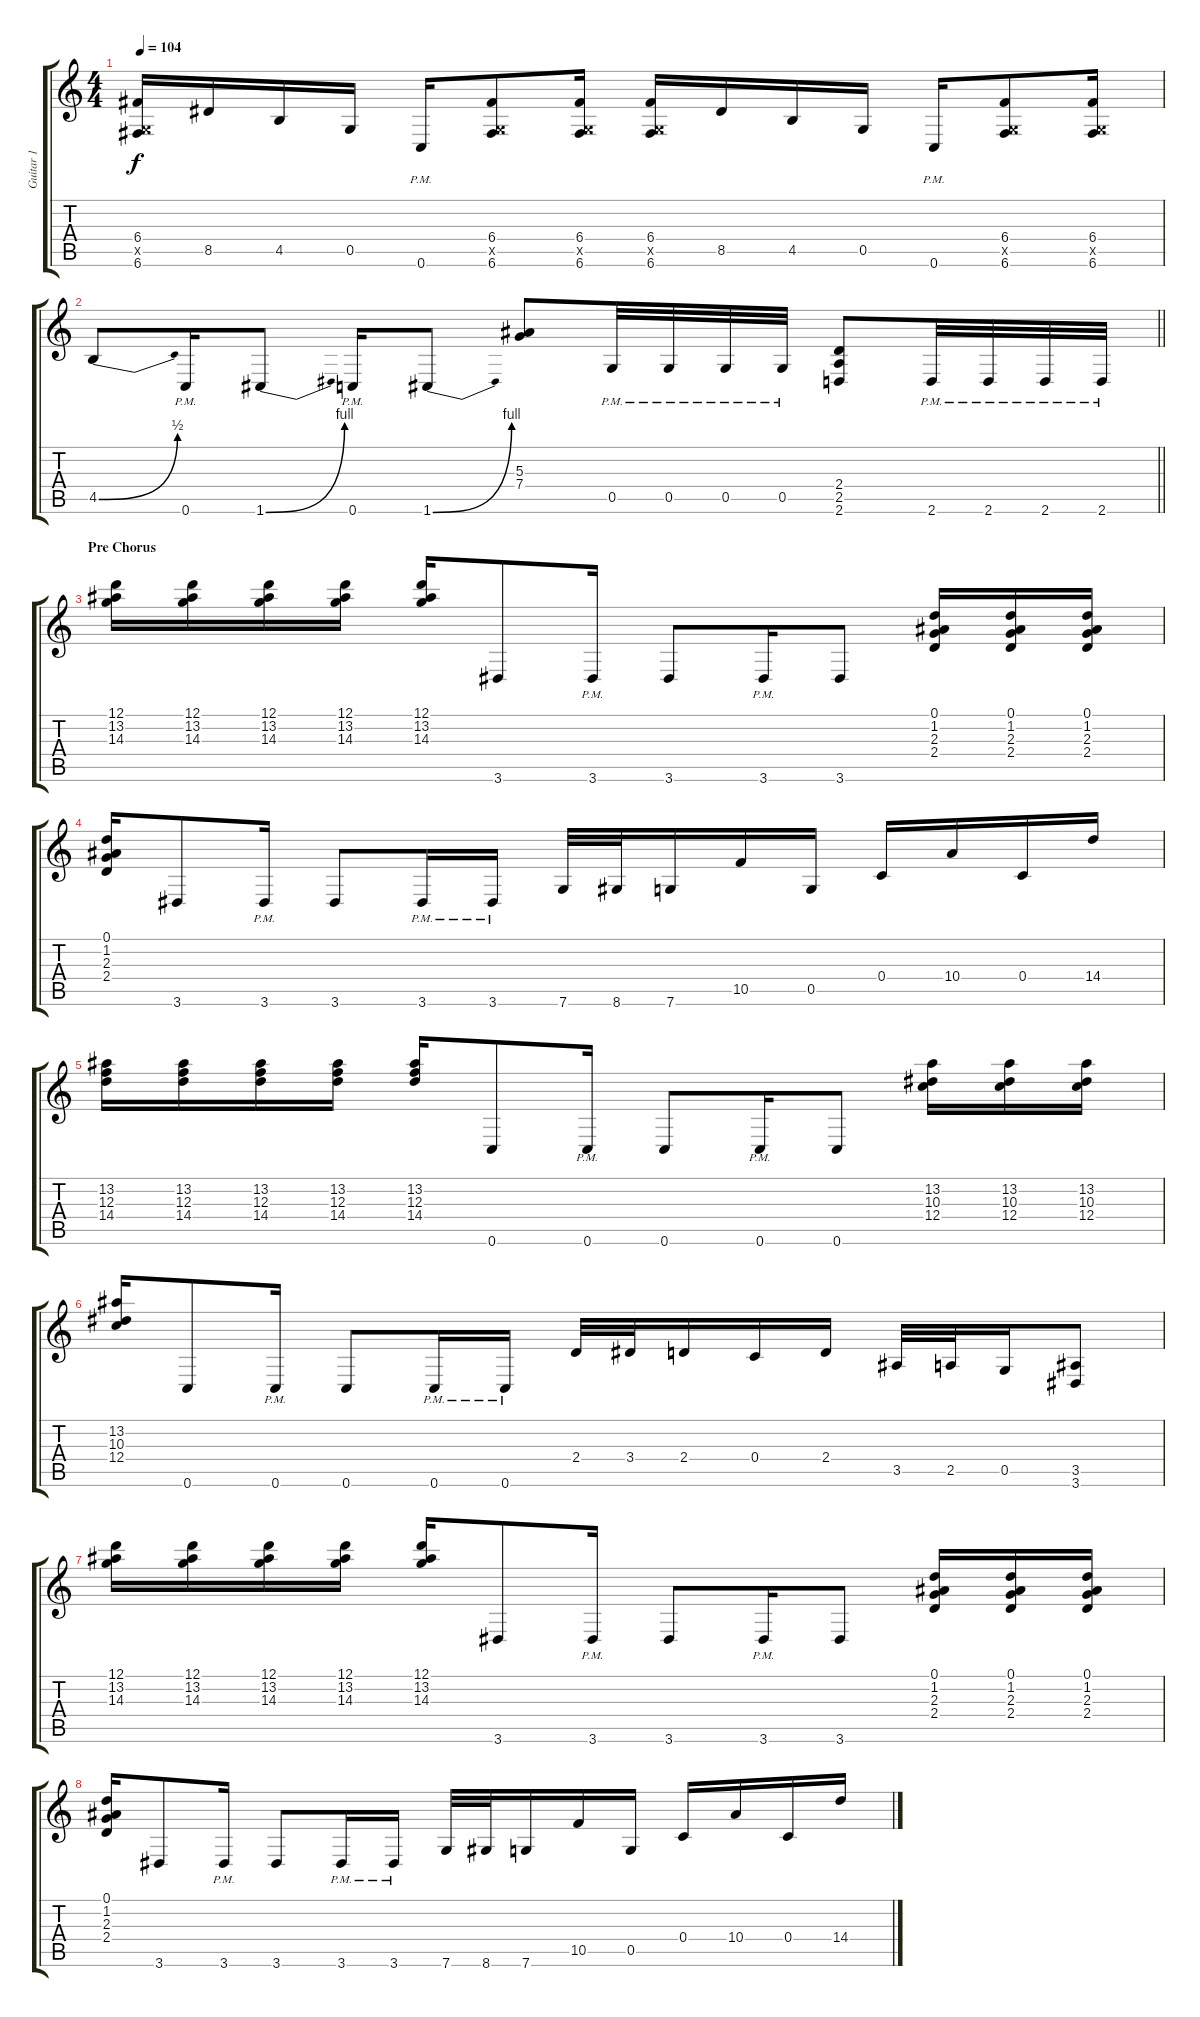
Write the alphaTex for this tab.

\track ("Guitar 1" "Guitar 1") {instrument distortionguitar}
\staff {score tabs}
\tuning (D4 A3 F3 C3 G2 C2) {hide}
\ts (4 4)
\tempo 104
\clef g2
\ks c
(6.4 0.5{x} 6.6).16{dy f} 8.5.16 4.5.16 0.5.16 0.6{pm}.16 (6.4 0.5{x} 6.6).8 (6.4 0.5{x} 6.6).16 (6.4 0.5{x} 6.6).16 8.5.16 4.5.16 0.5.16 0.6{pm}.16 (6.4 0.5{x} 6.6).8 (6.4 0.5{x} 6.6).16 |
\barLineRight lightlight
4.5{be (bend 0 0 60 2)}.8 0.6{pm}.16 1.6{be (bend 0 0 60 4)}.8 0.6{pm}.16 1.6{be (bend 0 0 60 4)}.8 (5.3 7.4).8 0.5{pm}.32 0.5{pm}.32 0.5{pm}.32 0.5{pm}.32 (2.4 2.5 2.6).8 2.6{pm}.32 2.6{pm}.32 2.6{pm}.32 2.6{pm}.32 |
\section ("" "Pre Chorus")
(12.1 13.2 14.3).16 (12.1 13.2 14.3).16 (12.1 13.2 14.3).16 (12.1 13.2 14.3).16 (12.1 13.2 14.3).16 3.6.8 3.6{pm}.16 3.6.8 3.6{pm}.16 3.6.8 (0.1 1.2 2.3 2.4).16 (0.1 1.2 2.3 2.4).16 (0.1 1.2 2.3 2.4).16 |
(0.1 1.2 2.3 2.4).16 3.6.8 3.6{pm}.16 3.6.8 3.6{pm}.16 3.6{pm}.16 7.6.32 8.6.32 7.6.16 10.5.16 0.5.16 0.4.16 10.4.16 0.4.16 14.4.16 |
(13.2 12.3 14.4).16 (13.2 12.3 14.4).16 (13.2 12.3 14.4).16 (13.2 12.3 14.4).16 (13.2 12.3 14.4).16 0.6.8 0.6{pm}.16 0.6.8 0.6{pm}.16 0.6.8 (13.2 10.3 12.4).16 (13.2 10.3 12.4).16 (13.2 10.3 12.4).16 |
(13.2 10.3 12.4).16 0.6.8 0.6{pm}.16 0.6.8 0.6{pm}.16 0.6{pm}.16 2.4.32 3.4.32 2.4.16 0.4.16 2.4.16 3.5.32 2.5.32 0.5.16 (3.5 3.6).8 |
(12.1 13.2 14.3).16 (12.1 13.2 14.3).16 (12.1 13.2 14.3).16 (12.1 13.2 14.3).16 (12.1 13.2 14.3).16 3.6.8 3.6{pm}.16 3.6.8 3.6{pm}.16 3.6.8 (0.1 1.2 2.3 2.4).16 (0.1 1.2 2.3 2.4).16 (0.1 1.2 2.3 2.4).16 |
(0.1 1.2 2.3 2.4).16 3.6.8 3.6{pm}.16 3.6.8 3.6{pm}.16 3.6{pm}.16 7.6.32 8.6.32 7.6.16 10.5.16 0.5.16 0.4.16 10.4.16 0.4.16 14.4.16
